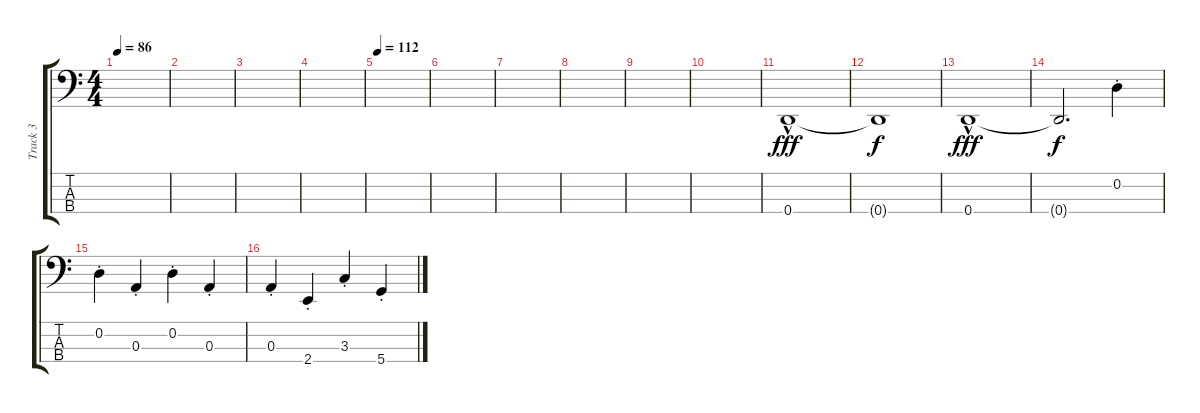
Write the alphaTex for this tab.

\track ("Track 3" "Track 3") {instrument electricbassfinger}
\staff {score tabs}
\tuning (G2 D2 A1 D1) {hide}
\ts (4 4)
\tempo 86
\clef f4
\ks c
|
|
|
|
\tempo 112
|
|
|
|
|
|
0.4{hac}.1{dy fff} |
0.4{t}.1{dy f} |
0.4{hac}.1{dy fff} |
0.4{t}.2{d dy f} 0.2{st}.4 |
0.2{st}.4 0.3{st}.4 0.2{st}.4 0.3{st}.4 |
0.3{st}.4 2.4{st}.4 3.3{st}.4 5.4{st}.4
